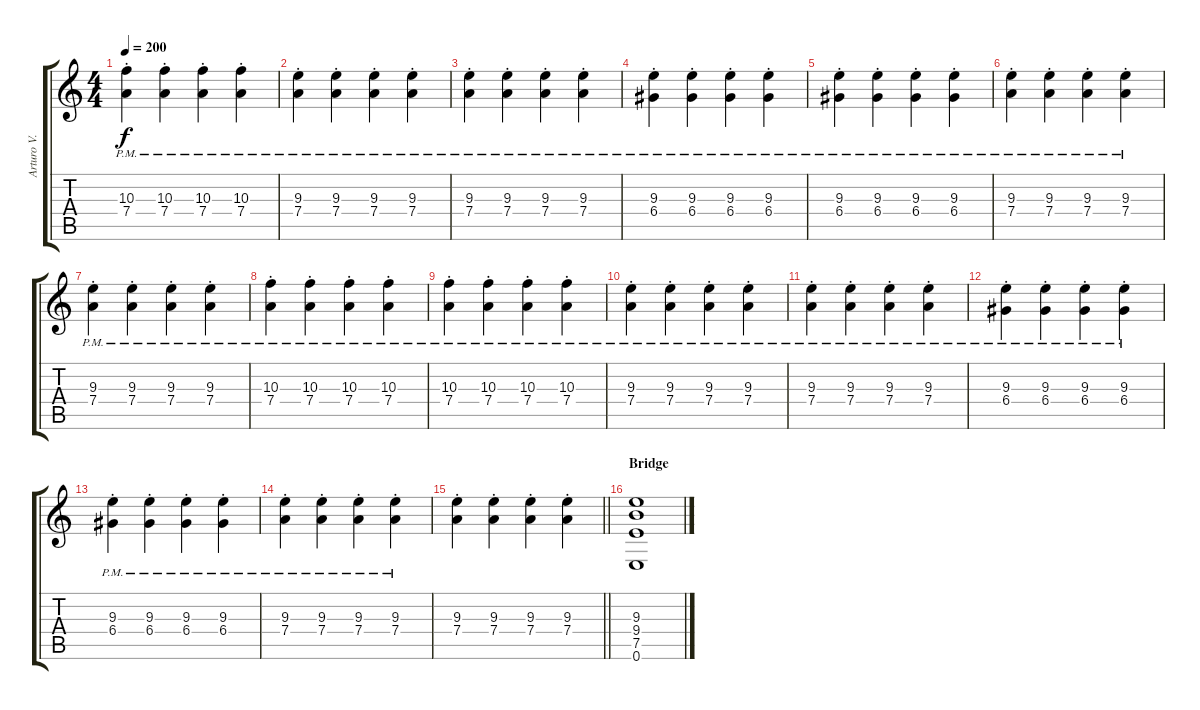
\track ("Arturo V." "Arturo V.") {instrument overdrivenguitar}
\staff {score tabs}
\tuning (E4 B3 G3 D3 A2 E2) {hide}
\ts (4 4)
\tempo 200
\clef g2
\ks c
(10.3{pm st} 7.4{pm st}).4{dy f} (10.3{pm st} 7.4{pm st}).4 (10.3{pm st} 7.4{pm st}).4 (10.3{pm st} 7.4{pm st}).4 |
(9.3{pm st} 7.4{pm st}).4 (9.3{pm st} 7.4{pm st}).4 (9.3{pm st} 7.4{pm st}).4 (9.3{pm st} 7.4{pm st}).4 |
(9.3{pm st} 7.4{pm st}).4 (9.3{pm st} 7.4{pm st}).4 (9.3{pm st} 7.4{pm st}).4 (9.3{pm st} 7.4{pm st}).4 |
(9.3{pm st} 6.4{pm st}).4 (9.3{pm st} 6.4{pm st}).4 (9.3{pm st} 6.4{pm st}).4 (9.3{pm st} 6.4{pm st}).4 |
(9.3{pm st} 6.4{pm st}).4 (9.3{pm st} 6.4{pm st}).4 (9.3{pm st} 6.4{pm st}).4 (9.3{pm st} 6.4{pm st}).4 |
(9.3{pm st} 7.4{pm st}).4 (9.3{pm st} 7.4{pm st}).4 (9.3{pm st} 7.4{pm st}).4 (9.3{pm st} 7.4{pm st}).4 |
(9.3{pm st} 7.4{pm st}).4 (9.3{pm st} 7.4{pm st}).4 (9.3{pm st} 7.4{pm st}).4 (9.3{pm st} 7.4{pm st}).4 |
(10.3{pm st} 7.4{pm st}).4 (10.3{pm st} 7.4{pm st}).4 (10.3{pm st} 7.4{pm st}).4 (10.3{pm st} 7.4{pm st}).4 |
(10.3{pm st} 7.4{pm st}).4 (10.3{pm st} 7.4{pm st}).4 (10.3{pm st} 7.4{pm st}).4 (10.3{pm st} 7.4{pm st}).4 |
(9.3{pm st} 7.4{pm st}).4 (9.3{pm st} 7.4{pm st}).4 (9.3{pm st} 7.4{pm st}).4 (9.3{pm st} 7.4{pm st}).4 |
(9.3{pm st} 7.4{pm st}).4 (9.3{pm st} 7.4{pm st}).4 (9.3{pm st} 7.4{pm st}).4 (9.3{pm st} 7.4{pm st}).4 |
(9.3{pm st} 6.4{pm st}).4 (9.3{pm st} 6.4{pm st}).4 (9.3{pm st} 6.4{pm st}).4 (9.3{pm st} 6.4{pm st}).4 |
(9.3{pm st} 6.4{pm st}).4 (9.3{pm st} 6.4{pm st}).4 (9.3{pm st} 6.4{pm st}).4 (9.3{pm st} 6.4{pm st}).4 |
(9.3{pm st} 7.4{pm st}).4 (9.3{pm st} 7.4{pm st}).4 (9.3{pm st} 7.4{pm st}).4 (9.3{pm st} 7.4{pm st}).4 |
\barLineRight lightlight
(9.3{st} 7.4{st}).4 (9.3{st} 7.4{st}).4 (9.3{st} 7.4{st}).4 (9.3{st} 7.4{st}).4 |
\section ("" "Bridge")
(9.3 9.4 7.5 0.6).1
